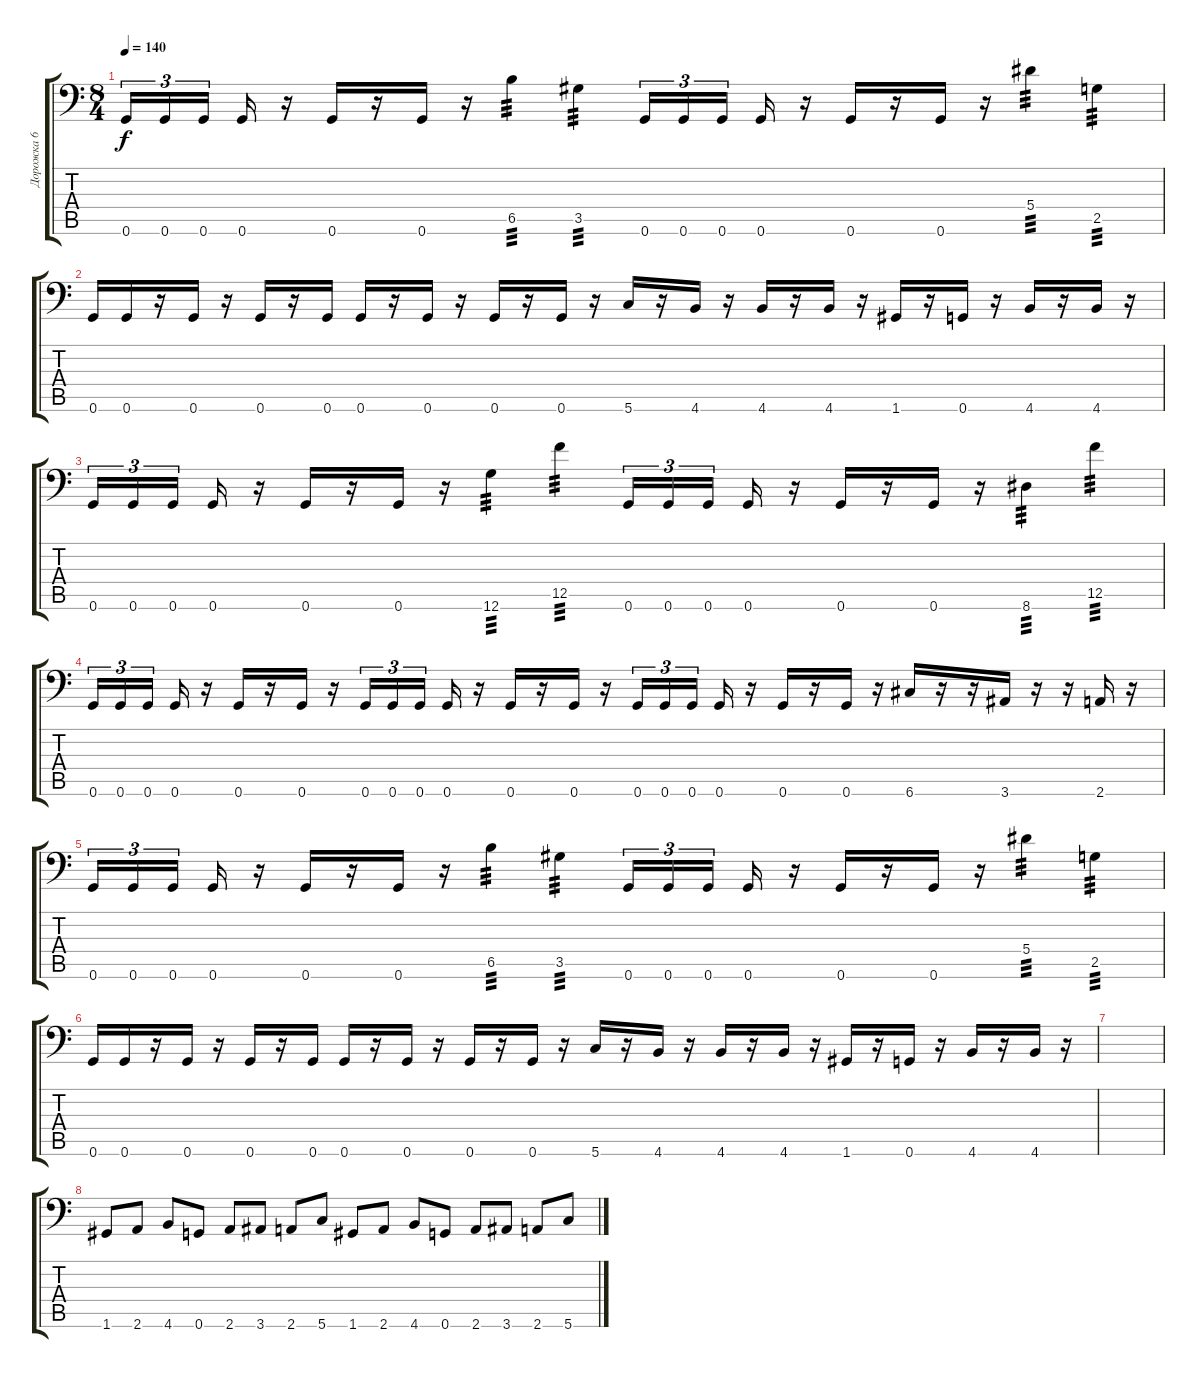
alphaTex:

\track ("Дорожка 6" "Дорожка 6") {instrument distortionguitar}
\staff {score tabs}
\tuning (C4 G3 Eb3 Bb2 F2 G1) {hide}
\ts (8 4)
\tempo 140
\clef f4
\ks c
0.6.16{tu (3 2) dy f} 0.6.16{tu (3 2)} 0.6.16{tu (3 2) beam splitsecondary} 0.6.16 r.16 0.6.16 r.16 0.6.16 r.16 6.5.4{tp 3} 3.5.4{tp 3} 0.6.16{tu (3 2)} 0.6.16{tu (3 2)} 0.6.16{tu (3 2) beam splitsecondary} 0.6.16 r.16 0.6.16 r.16 0.6.16 r.16 5.4.4{tp 3} 2.5.4{tp 3} |
0.6.16 0.6.16 r.16 0.6.16 r.16 0.6.16 r.16 0.6.16 0.6.16 r.16 0.6.16 r.16 0.6.16 r.16 0.6.16 r.16 5.6.16 r.16 4.6.16 r.16 4.6.16 r.16 4.6.16 r.16 1.6.16 r.16 0.6.16 r.16 4.6.16 r.16 4.6.16 r.16 |
0.6.16{tu (3 2)} 0.6.16{tu (3 2)} 0.6.16{tu (3 2) beam splitsecondary} 0.6.16 r.16 0.6.16 r.16 0.6.16 r.16 12.6.4{tp 3} 12.5.4{tp 3} 0.6.16{tu (3 2)} 0.6.16{tu (3 2)} 0.6.16{tu (3 2) beam splitsecondary} 0.6.16 r.16 0.6.16 r.16 0.6.16 r.16 8.6.4{tp 3} 12.5.4{tp 3} |
0.6.16{tu (3 2)} 0.6.16{tu (3 2)} 0.6.16{tu (3 2) beam splitsecondary} 0.6.16 r.16 0.6.16 r.16 0.6.16 r.16 0.6.16{tu (3 2)} 0.6.16{tu (3 2)} 0.6.16{tu (3 2) beam splitsecondary} 0.6.16 r.16 0.6.16 r.16 0.6.16 r.16 0.6.16{tu (3 2)} 0.6.16{tu (3 2)} 0.6.16{tu (3 2) beam splitsecondary} 0.6.16 r.16 0.6.16 r.16 0.6.16 r.16 6.6.16 r.16 r.16 3.6.16 r.16 r.16 2.6.16 r.16 |
0.6.16{tu (3 2)} 0.6.16{tu (3 2)} 0.6.16{tu (3 2) beam splitsecondary} 0.6.16 r.16 0.6.16 r.16 0.6.16 r.16 6.5.4{tp 3} 3.5.4{tp 3} 0.6.16{tu (3 2)} 0.6.16{tu (3 2)} 0.6.16{tu (3 2) beam splitsecondary} 0.6.16 r.16 0.6.16 r.16 0.6.16 r.16 5.4.4{tp 3} 2.5.4{tp 3} |
0.6.16 0.6.16 r.16 0.6.16 r.16 0.6.16 r.16 0.6.16 0.6.16 r.16 0.6.16 r.16 0.6.16 r.16 0.6.16 r.16 5.6.16 r.16 4.6.16 r.16 4.6.16 r.16 4.6.16 r.16 1.6.16 r.16 0.6.16 r.16 4.6.16 r.16 4.6.16 r.16 |
|
1.6.8 2.6.8 4.6.8 0.6.8 2.6.8 3.6.8 2.6.8 5.6.8 1.6.8 2.6.8 4.6.8 0.6.8 2.6.8 3.6.8 2.6.8 5.6.8
